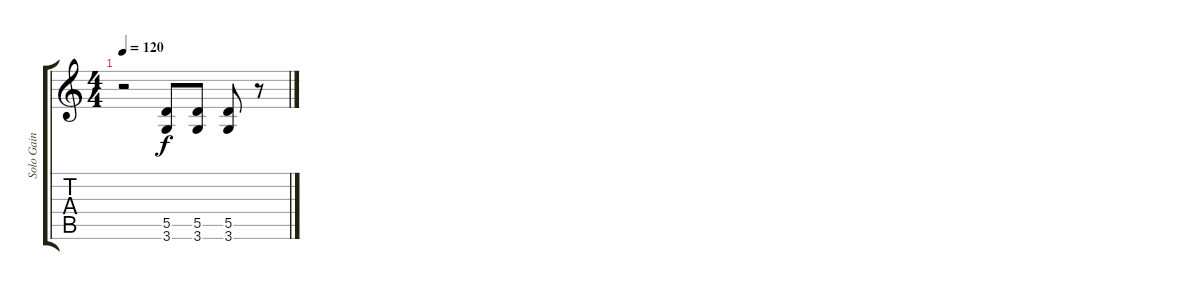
\track ("Solo Gain" "Solo Gain") {instrument overdrivenguitar}
\staff {score tabs}
\tuning (E4 B3 G3 D3 A2 E2) {hide}
\ts (4 4)
\tempo 120
\clef g2
\ks c
r.2{dy f} (5.5 3.6).8 (5.5 3.6).8 (5.5 3.6).8 r.8
